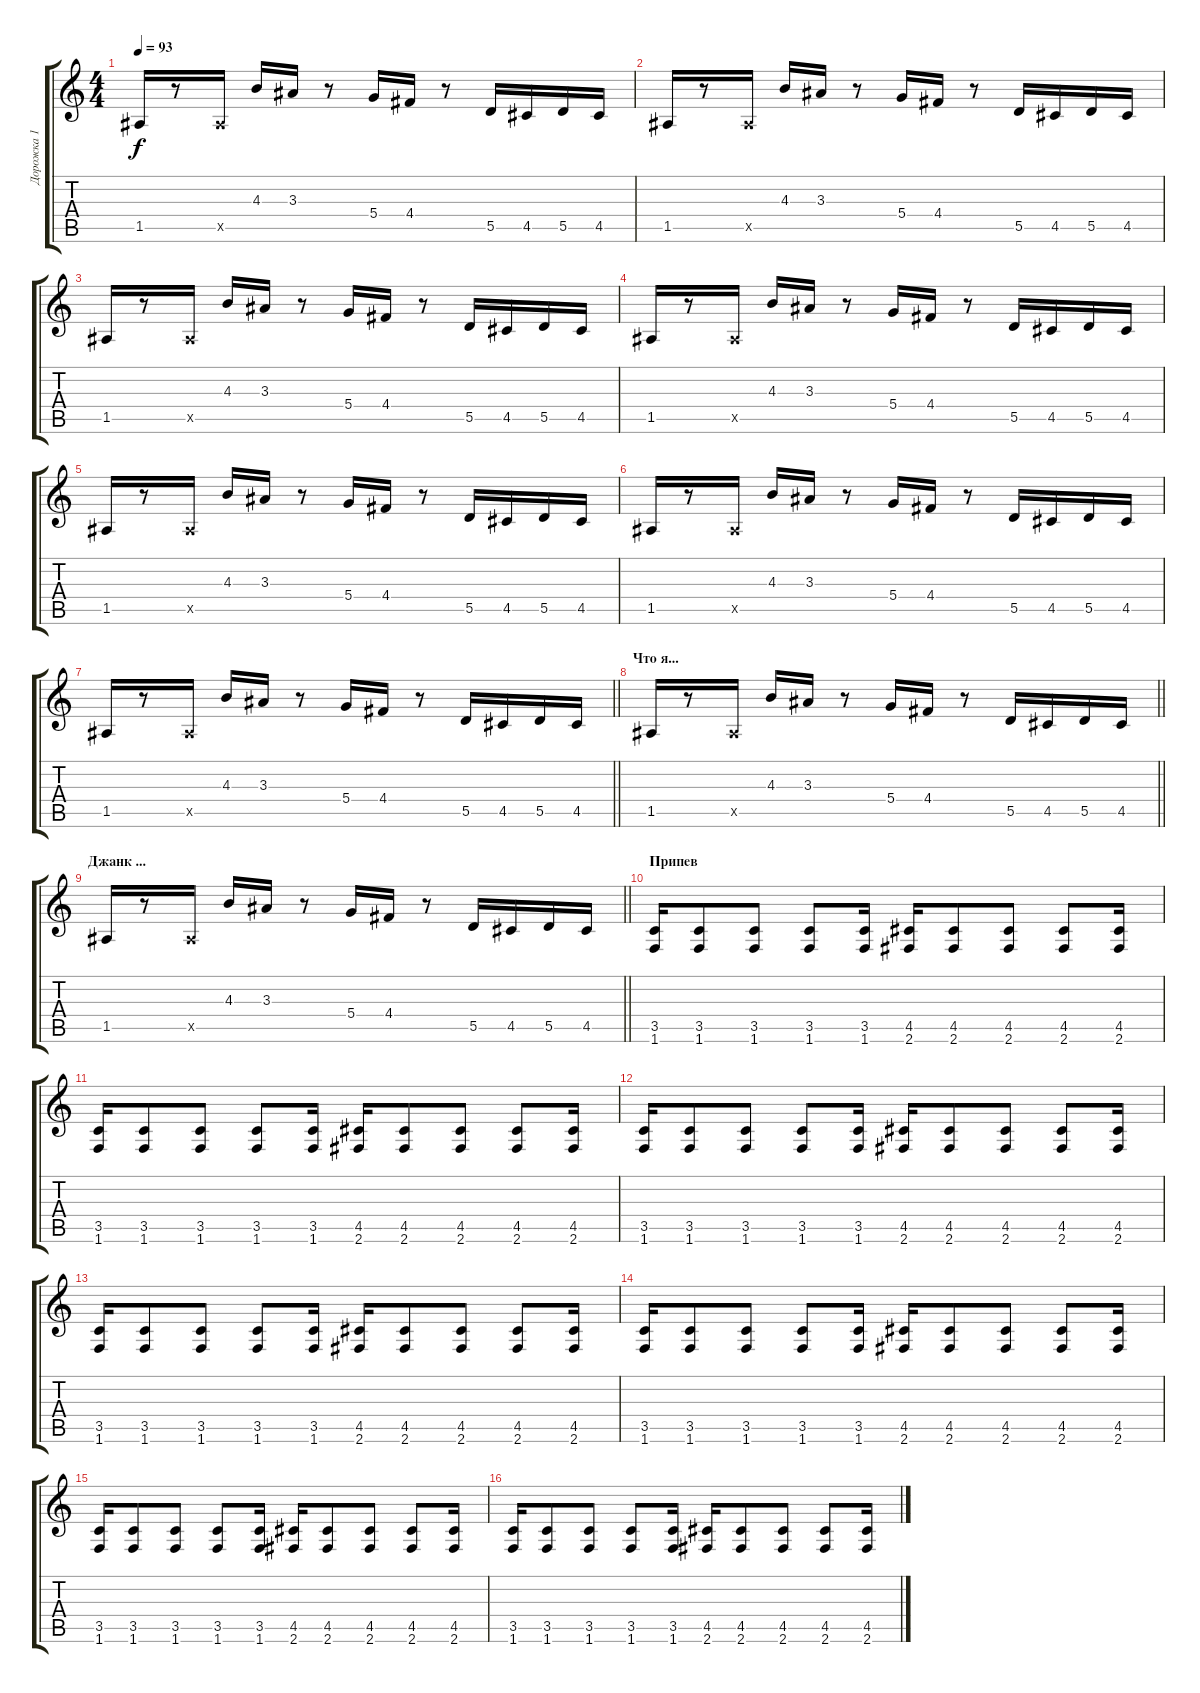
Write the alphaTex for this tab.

\track ("Дорожка 1" "Дорожка 1") {instrument distortionguitar}
\staff {score tabs}
\tuning (E4 B3 G3 D3 A2 E2) {hide}
\ts (4 4)
\tempo 93
\clef g2
\ks c
1.5.16{dy f} r.8 1.5{x}.16 4.3.16 3.3.16 r.8 5.4.16 4.4.16 r.8 5.5.16 4.5.16 5.5.16 4.5.16 |
1.5.16 r.8 1.5{x}.16 4.3.16 3.3.16 r.8 5.4.16 4.4.16 r.8 5.5.16 4.5.16 5.5.16 4.5.16 |
1.5.16 r.8 1.5{x}.16 4.3.16 3.3.16 r.8 5.4.16 4.4.16 r.8 5.5.16 4.5.16 5.5.16 4.5.16 |
1.5.16 r.8 1.5{x}.16 4.3.16 3.3.16 r.8 5.4.16 4.4.16 r.8 5.5.16 4.5.16 5.5.16 4.5.16 |
1.5.16 r.8 1.5{x}.16 4.3.16 3.3.16 r.8 5.4.16 4.4.16 r.8 5.5.16 4.5.16 5.5.16 4.5.16 |
1.5.16 r.8 1.5{x}.16 4.3.16 3.3.16 r.8 5.4.16 4.4.16 r.8 5.5.16 4.5.16 5.5.16 4.5.16 |
\barLineRight lightlight
1.5.16 r.8 1.5{x}.16 4.3.16 3.3.16 r.8 5.4.16 4.4.16 r.8 5.5.16 4.5.16 5.5.16 4.5.16 |
\section ("" "Что я...")
\barLineRight lightlight
1.5.16 r.8 1.5{x}.16 4.3.16 3.3.16 r.8 5.4.16 4.4.16 r.8 5.5.16 4.5.16 5.5.16 4.5.16 |
\section ("" "Джанк ...")
\barLineRight lightlight
1.5.16 r.8 1.5{x}.16 4.3.16 3.3.16 r.8 5.4.16 4.4.16 r.8 5.5.16 4.5.16 5.5.16 4.5.16 |
\section ("" "Припев")
(3.5 1.6).16 (3.5 1.6).8 (3.5 1.6).8 (3.5 1.6).8 (3.5 1.6).16 (4.5 2.6).16 (4.5 2.6).8 (4.5 2.6).8 (4.5 2.6).8 (4.5 2.6).16 |
(3.5 1.6).16 (3.5 1.6).8 (3.5 1.6).8 (3.5 1.6).8 (3.5 1.6).16 (4.5 2.6).16 (4.5 2.6).8 (4.5 2.6).8 (4.5 2.6).8 (4.5 2.6).16 |
(3.5 1.6).16 (3.5 1.6).8 (3.5 1.6).8 (3.5 1.6).8 (3.5 1.6).16 (4.5 2.6).16 (4.5 2.6).8 (4.5 2.6).8 (4.5 2.6).8 (4.5 2.6).16 |
(3.5 1.6).16 (3.5 1.6).8 (3.5 1.6).8 (3.5 1.6).8 (3.5 1.6).16 (4.5 2.6).16 (4.5 2.6).8 (4.5 2.6).8 (4.5 2.6).8 (4.5 2.6).16 |
(3.5 1.6).16 (3.5 1.6).8 (3.5 1.6).8 (3.5 1.6).8 (3.5 1.6).16 (4.5 2.6).16 (4.5 2.6).8 (4.5 2.6).8 (4.5 2.6).8 (4.5 2.6).16 |
(3.5 1.6).16 (3.5 1.6).8 (3.5 1.6).8 (3.5 1.6).8 (3.5 1.6).16 (4.5 2.6).16 (4.5 2.6).8 (4.5 2.6).8 (4.5 2.6).8 (4.5 2.6).16 |
(3.5 1.6).16 (3.5 1.6).8 (3.5 1.6).8 (3.5 1.6).8 (3.5 1.6).16 (4.5 2.6).16 (4.5 2.6).8 (4.5 2.6).8 (4.5 2.6).8 (4.5 2.6).16
